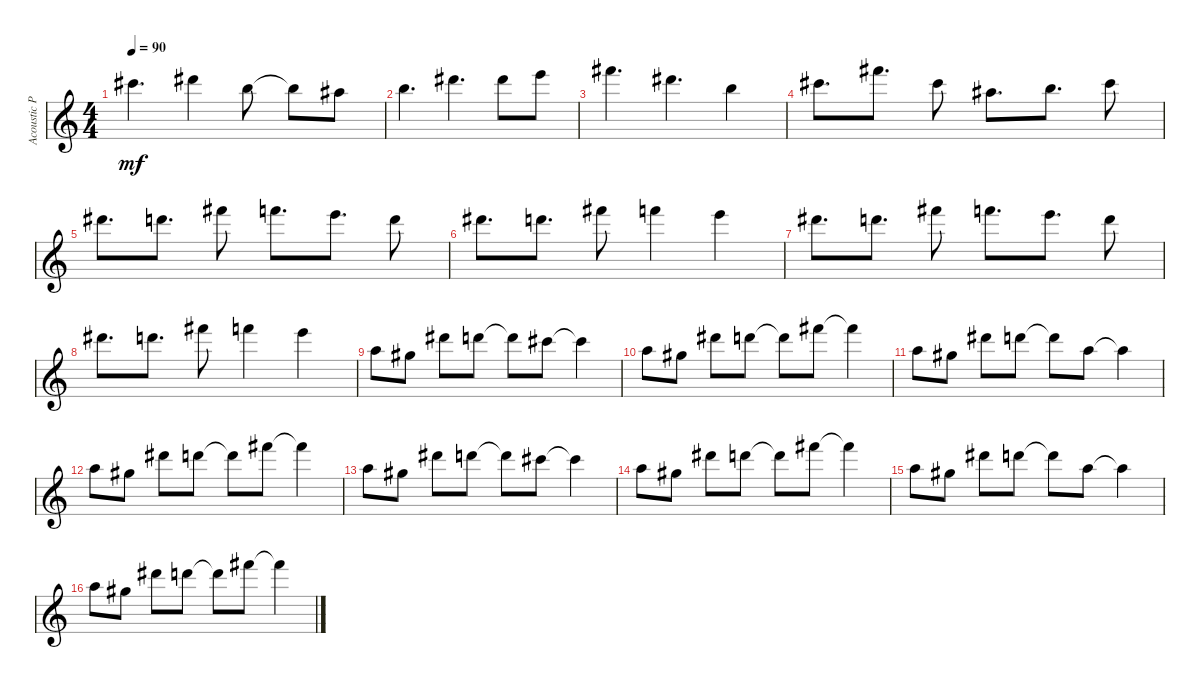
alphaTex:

\track ("Acoustic Piano (Staff 1)" "Acoustic P") {instrument acousticgrandpiano}
\staff {score}
\tuning (E4 B3 G3 D3 A2 E2 B1) {hide}
\ts (4 4)
\tempo 90
\clef g2
\ks c
21.1.4{d dy mf} 23.1.4 19.1.8 19.1{t}.8 18.1.8 |
19.1.4{d} 23.1.4{d} 23.1.8 24.1.8 |
26.1.4{d} 23.1.4{d} 19.1.4 |
21.1.8{d} 26.1.8{d} 21.1.8 18.1.8{d} 19.1.8{d} 21.1.8 |
23.1.8{d} 22.1.8{d} 26.1.8 25.1.8{d} 24.1.8{d} 22.1.8 |
23.1.8{d} 22.1.8{d} 26.1.8 25.1.4 24.1.4 |
23.1.8{d} 22.1.8{d} 26.1.8 25.1.8{d} 24.1.8{d} 22.1.8 |
23.1.8{d} 22.1.8{d} 26.1.8 25.1.4 24.1.4 |
17.1.8 16.1.8 23.1.8 22.1.8 22.1{t}.8 21.1.8 21.1{t}.4 |
17.1.8 16.1.8 23.1.8 22.1.8 22.1{t}.8 26.1.8 26.1{t}.4 |
17.1.8 16.1.8 23.1.8 22.1.8 22.1{t}.8 17.1.8 17.1{t}.4 |
17.1.8 16.1.8 23.1.8 22.1.8 22.1{t}.8 26.1.8 26.1{t}.4 |
17.1.8 16.1.8 23.1.8 22.1.8 22.1{t}.8 21.1.8 21.1{t}.4 |
17.1.8 16.1.8 23.1.8 22.1.8 22.1{t}.8 26.1.8 26.1{t}.4 |
17.1.8 16.1.8 23.1.8 22.1.8 22.1{t}.8 17.1.8 17.1{t}.4 |
17.1.8 16.1.8 23.1.8 22.1.8 22.1{t}.8 26.1.8 26.1{t}.4
